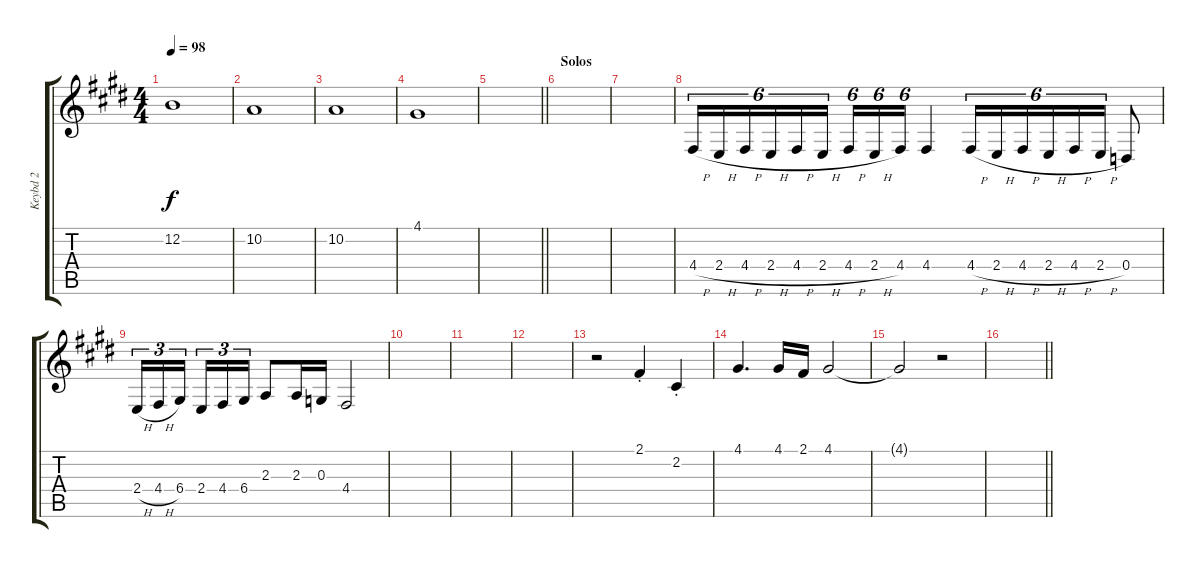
\track ("Keybd 2" "Keybd 2") {instrument trumpet}
\staff {score tabs}
\tuning (E4 B3 G3 D3 A2 E2) {hide}
\ts (4 4)
\tempo 98
\clef g2
\ks c#minor
12.2.1{dy f} |
10.2.1 |
10.2.1 |
4.1.1 |
\barLineRight lightlight
|
\section ("" "Solos")
|
|
4.4{h}.16{tu (6 4)} 2.4{h}.16{tu (6 4)} 4.4{h}.16{tu (6 4)} 2.4{h}.16{tu (6 4)} 4.4{h}.16{tu (6 4)} 2.4{h}.16{tu (6 4)} 4.4{h}.16{tu (6 4)} 2.4{h}.16{tu (6 4)} 4.4.16{tu (6 4)} 4.4.4 4.4{h}.16{tu (6 4)} 2.4{h}.16{tu (6 4)} 4.4{h}.16{tu (6 4)} 2.4{h}.16{tu (6 4)} 4.4{h}.16{tu (6 4)} 2.4{h}.16{tu (6 4)} 0.4.8 |
2.4{h}.16{tu (3 2)} 4.4{h}.16{tu (3 2)} 6.4.16{tu (3 2)} 2.4.16{tu (3 2)} 4.4.16{tu (3 2)} 6.4.16{tu (3 2)} 2.3.8 2.3.16 0.3.16 4.4.2 |
|
|
|
r.2 2.1{st}.4 2.2{st}.4 |
4.1.4{d} 4.1.16 2.1.16 4.1.2 |
4.1{t}.2 r.2 |
\barLineRight lightlight
